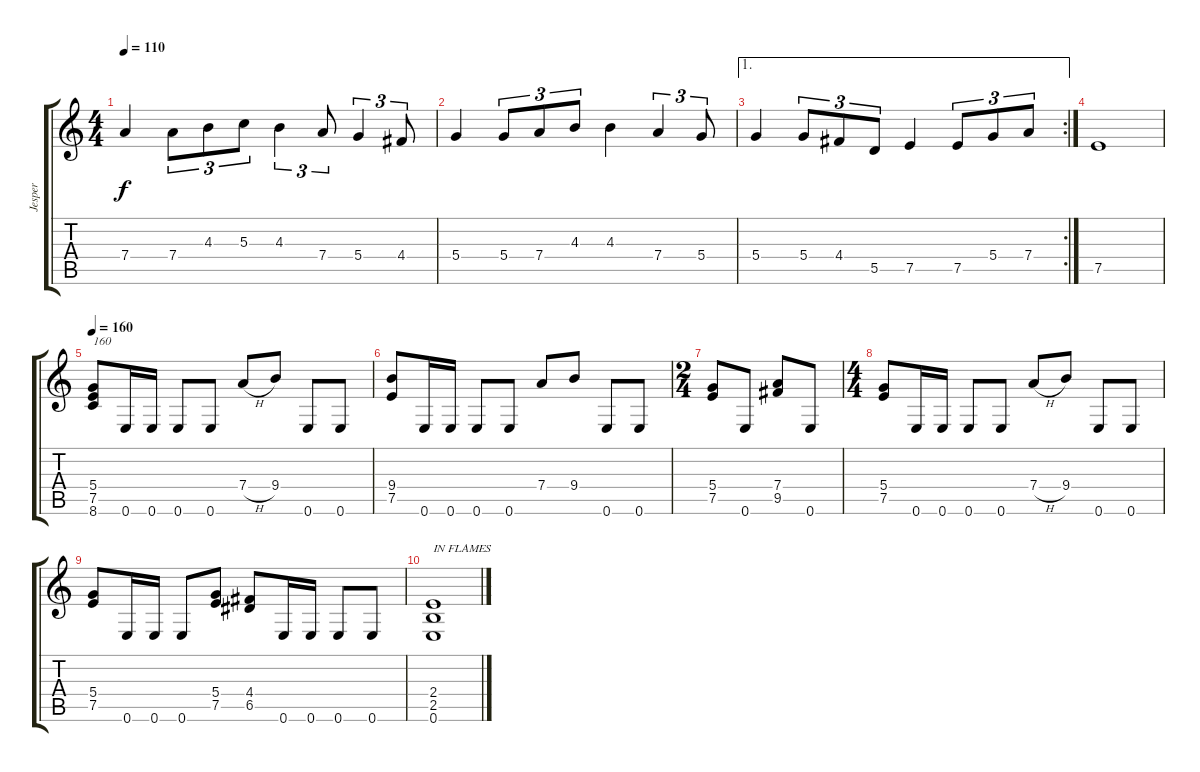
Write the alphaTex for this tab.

\track ("Jesper " "Jesper ") {instrument distortionguitar}
\staff {score tabs}
\tuning (E4 B3 G3 D3 A2 E2) {hide}
\ts (4 4)
\tempo 110
\clef g2
\ks c
7.4.4{dy f} 7.4.8{tu (3 2)} 4.3.8{tu (3 2)} 5.3.8{tu (3 2)} 4.3.4{tu (3 2)} 7.4.8{tu (3 2)} 5.4.4{tu (3 2)} 4.4.8{tu (3 2)} |
5.4.4 5.4.8{tu (3 2)} 7.4.8{tu (3 2)} 4.3.8{tu (3 2)} 4.3.4 7.4.4{tu (3 2)} 5.4.8{tu (3 2)} |
\ae 1
\rc 2
5.4.4 5.4.8{tu (3 2)} 4.4.8{tu (3 2)} 5.5.8{tu (3 2)} 7.5.4 7.5.8{tu (3 2)} 5.4.8{tu (3 2)} 7.4.8{tu (3 2)} |
7.5.1 |
\tempo 160
(5.4 7.5 8.6).8{txt "160"} 0.6.16 0.6.16 0.6.8 0.6.8 7.4{h}.8 9.4.8 0.6.8 0.6.8 |
(9.4 7.5).8 0.6.16 0.6.16 0.6.8 0.6.8 7.4.8 9.4.8 0.6.8 0.6.8 |
\ts (2 4)
(5.4 7.5).8 0.6.8 (7.4 9.5).8 0.6.8 |
\ts (4 4)
(5.4 7.5).8 0.6.16 0.6.16 0.6.8 0.6.8 7.4{h}.8 9.4.8 0.6.8 0.6.8 |
(5.4 7.5).8 0.6.16 0.6.16 0.6.8 (5.4 7.5).8 (4.4 6.5).8 0.6.16 0.6.16 0.6.8 0.6.8 |
(2.4 2.5 0.6).1{txt "IN FLAMES"}
